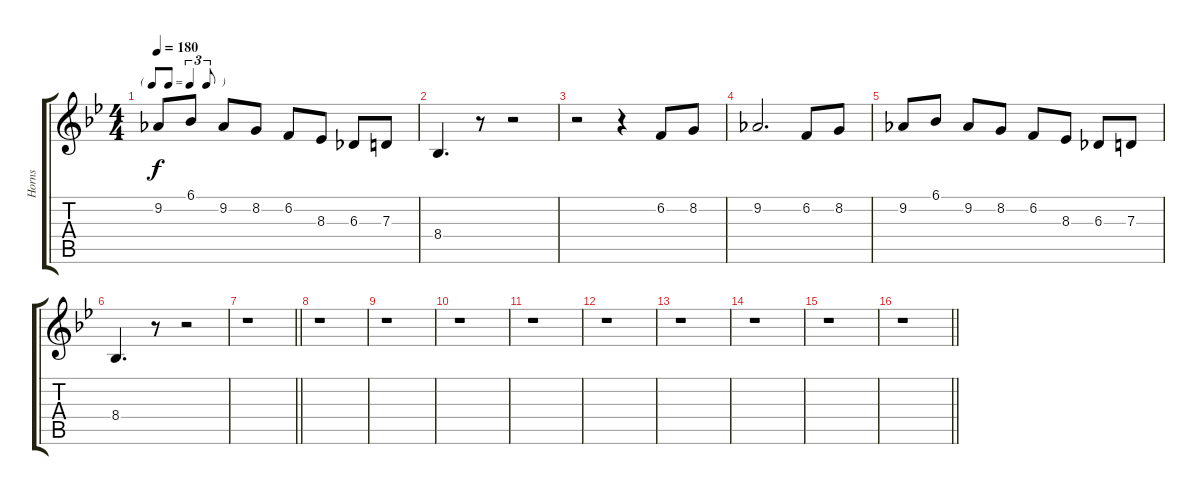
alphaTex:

\track ("Horns" "Horns") {instrument brasssection}
\staff {score tabs}
\tuning (E4 B3 G3 D3 A2 E2) {hide}
\ts (4 4)
\tf triplet8th
\tempo 180
\clef g2
\ks bb
9.2.8{dy f} 6.1.8 9.2.8 8.2.8 6.2.8 8.3.8 6.3.8 7.3.8 |
8.4.4{d} r.8 r.2 |
r.2 r.4 6.2.8 8.2.8 |
9.2.2{d} 6.2.8 8.2.8 |
9.2.8 6.1.8 9.2.8 8.2.8 6.2.8 8.3.8 6.3.8 7.3.8 |
8.4.4{d} r.8 r.2 |
\barLineRight lightlight
r.1 |
\section ("" " ")
r.1 |
r.1 |
r.1 |
r.1 |
r.1 |
r.1 |
r.1 |
r.1 |
\barLineRight lightlight
r.1
